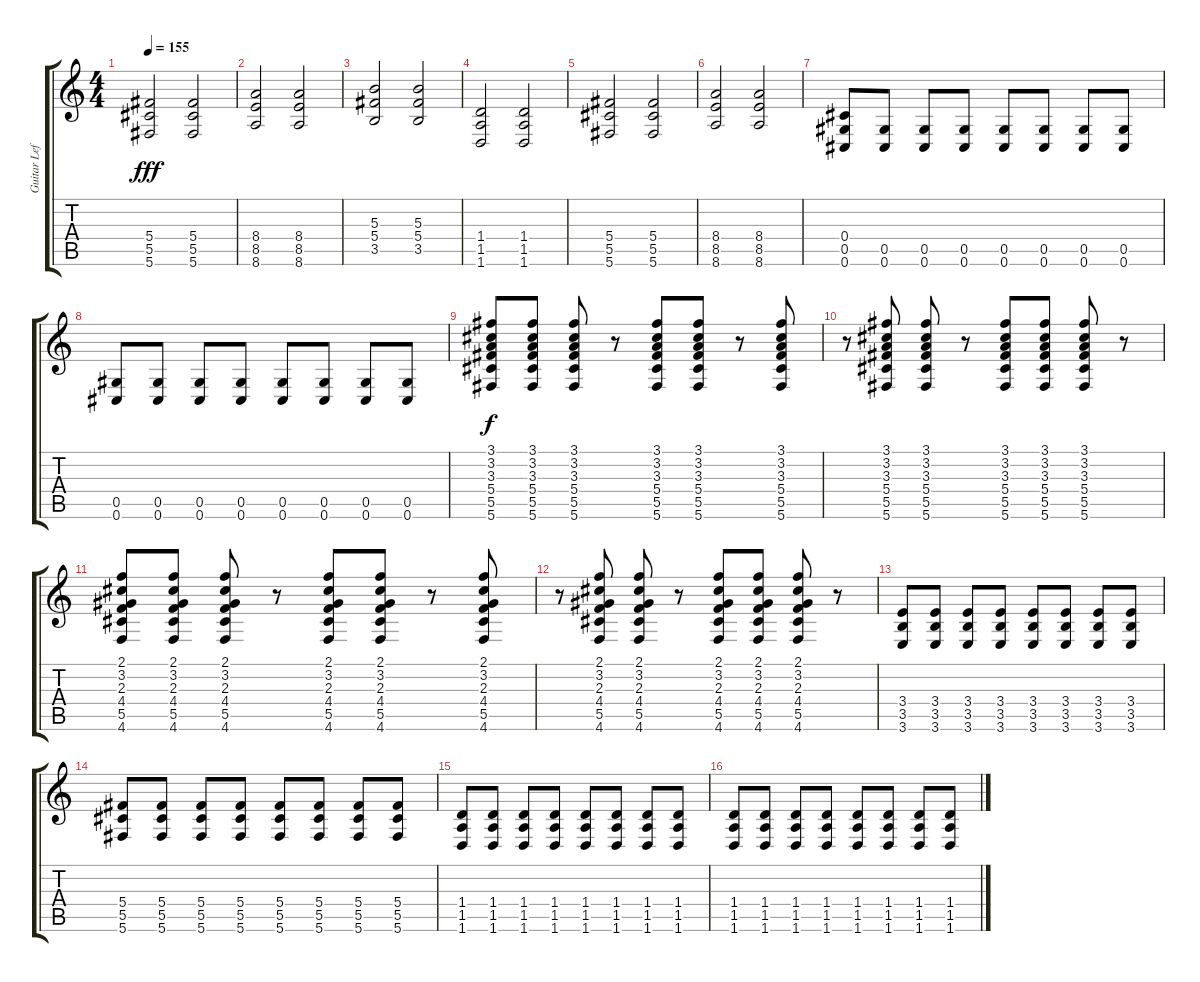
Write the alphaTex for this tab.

\track ("Guitar Left" "Guitar Lef") {instrument acousticguitarsteel}
\staff {score tabs}
\tuning (Eb4 Bb3 Gb3 Db3 Ab2 Db2) {hide}
\ts (4 4)
\tempo 155
\clef g2
\ks c
(5.4 5.5 5.6).2{dy fff} (5.4 5.5 5.6).2 |
(8.4 8.5 8.6).2 (8.4 8.5 8.6).2 |
(5.3 5.4 3.5).2 (5.3 5.4 3.5).2 |
(1.4 1.5 1.6).2 (1.4 1.5 1.6).2 |
(5.4 5.5 5.6).2 (5.4 5.5 5.6).2 |
(8.4 8.5 8.6).2 (8.4 8.5 8.6).2 |
(0.4 0.5 0.6).8 (0.5 0.6).8 (0.5 0.6).8 (0.5 0.6).8 (0.5 0.6).8 (0.5 0.6).8 (0.5 0.6).8 (0.5 0.6).8 |
(0.5 0.6).8 (0.5 0.6).8 (0.5 0.6).8 (0.5 0.6).8 (0.5 0.6).8 (0.5 0.6).8 (0.5 0.6).8 (0.5 0.6).8 |
(3.1 3.2 3.3 5.4 5.5 5.6).8{dy f instrument distortionguitar} (3.1 3.2 3.3 5.4 5.5 5.6).8 (3.1 3.2 3.3 5.4 5.5 5.6).8 r.8 (3.1 3.2 3.3 5.4 5.5 5.6).8 (3.1 3.2 3.3 5.4 5.5 5.6).8 r.8 (3.1 3.2 3.3 5.4 5.5 5.6).8 |
r.8 (3.1 3.2 3.3 5.4 5.5 5.6).8 (3.1 3.2 3.3 5.4 5.5 5.6).8 r.8 (3.1 3.2 3.3 5.4 5.5 5.6).8 (3.1 3.2 3.3 5.4 5.5 5.6).8 (3.1 3.2 3.3 5.4 5.5 5.6).8 r.8 |
(2.1 3.2 2.3 4.4 5.5 4.6).8 (2.1 3.2 2.3 4.4 5.5 4.6).8 (2.1 3.2 2.3 4.4 5.5 4.6).8 r.8 (2.1 3.2 2.3 4.4 5.5 4.6).8 (2.1 3.2 2.3 4.4 5.5 4.6).8 r.8 (2.1 3.2 2.3 4.4 5.5 4.6).8 |
r.8 (2.1 3.2 2.3 4.4 5.5 4.6).8 (2.1 3.2 2.3 4.4 5.5 4.6).8 r.8 (2.1 3.2 2.3 4.4 5.5 4.6).8 (2.1 3.2 2.3 4.4 5.5 4.6).8 (2.1 3.2 2.3 4.4 5.5 4.6).8 r.8 |
(3.4 3.5 3.6).8 (3.4 3.5 3.6).8 (3.4 3.5 3.6).8 (3.4 3.5 3.6).8 (3.4 3.5 3.6).8 (3.4 3.5 3.6).8 (3.4 3.5 3.6).8 (3.4 3.5 3.6).8 |
(5.4 5.5 5.6).8 (5.4 5.5 5.6).8 (5.4 5.5 5.6).8 (5.4 5.5 5.6).8 (5.4 5.5 5.6).8 (5.4 5.5 5.6).8 (5.4 5.5 5.6).8 (5.4 5.5 5.6).8 |
(1.4 1.5 1.6).8 (1.4 1.5 1.6).8 (1.4 1.5 1.6).8 (1.4 1.5 1.6).8 (1.4 1.5 1.6).8 (1.4 1.5 1.6).8 (1.4 1.5 1.6).8 (1.4 1.5 1.6).8 |
(1.4 1.5 1.6).8 (1.4 1.5 1.6).8 (1.4 1.5 1.6).8 (1.4 1.5 1.6).8 (1.4 1.5 1.6).8 (1.4 1.5 1.6).8 (1.4 1.5 1.6).8 (1.4 1.5 1.6).8
